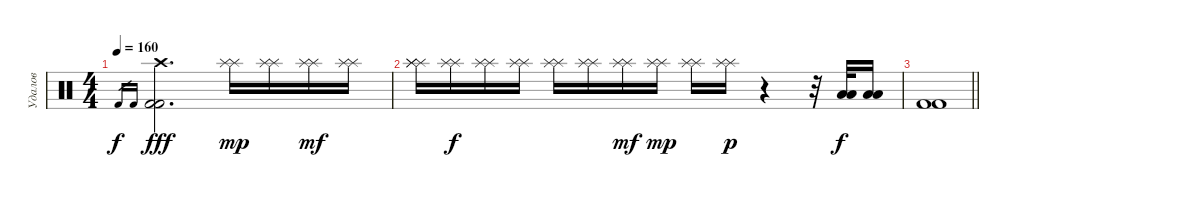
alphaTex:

\track ("Удалов" "Удалов") {instrument percussion}
\staff {score}
\articulation defaults
\ts (4 4)
\tempo 160
\clef neutral
\ks c "Kick (hit) 2".16{gr dy f} "Kick (hit) 2".16{gr}
("Crash high (hit)" "Kick (hit) 2" "Kick (hit) 2").2{d dy fff} ("Splash (hit)" "Splash (hit)").16{dy mp} ("Splash (hit)" "Splash (hit)").16 ("Splash (hit)" "Splash (hit)").16{dy mf} ("Splash (hit)" "Splash (hit)").16 |
("Splash (hit)" "Splash (hit)" "Splash (hit)").16 ("Splash (hit)" "Splash (hit)").16{dy f} ("Splash (hit)" "Splash (hit)").16 ("Splash (hit)" "Splash (hit)").16 ("Splash (hit)" "Splash (hit)").16 ("Splash (hit)" "Splash (hit)").16 ("Splash (hit)" "Splash (hit)").16{dy mf} ("Splash (hit)" "Splash (hit)").16{dy mp} ("Splash (hit)" "Splash (hit)").16 ("Splash (hit)" "Splash (hit)").16{dy p} r.4 r.32 ("Low Tom (hit)" "Low Tom (hit)").32{dy f} ("Low Tom (hit)" "Low Tom (hit)").16 |
\barLineRight lightlight
("Kick (hit) 2" "Kick (hit) 2").1
